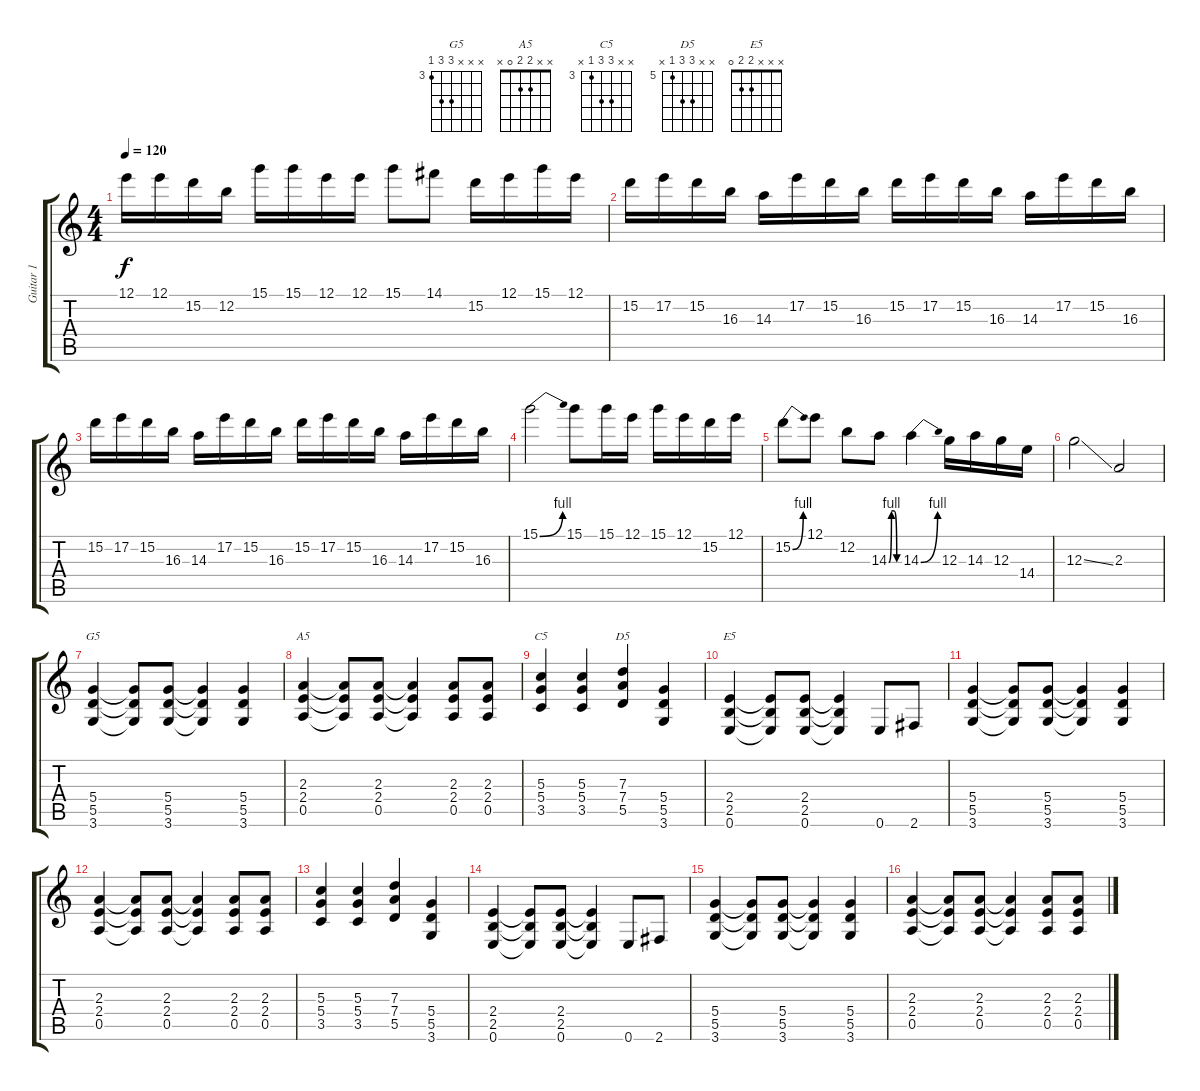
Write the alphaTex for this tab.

\track ("Guitar 1" "Guitar 1") {instrument distortionguitar}
\staff {score tabs}
\tuning (E4 B3 G3 D3 A2 E2) {hide}
\chord ("G5" x x x 5 5 3) {firstfret 3}
\chord ("A5" x x 2 2 0 x)
\chord ("C5" x x 5 5 3 x) {firstfret 3}
\chord ("D5" x x 7 7 5 x) {firstfret 5}
\chord ("E5" x x x 2 2 0)
\ts (4 4)
\tempo 120
\clef g2
\ks c
12.1.16{dy f} 12.1.16 15.2.16 12.2.16 15.1.16 15.1.16 12.1.16 12.1.16 15.1.8 14.1.8 15.2.16 12.1.16 15.1.16 12.1.16 |
15.2.16 17.2.16 15.2.16 16.3.16 14.3.16 17.2.16 15.2.16 16.3.16 15.2.16 17.2.16 15.2.16 16.3.16 14.3.16 17.2.16 15.2.16 16.3.16 |
15.2.16 17.2.16 15.2.16 16.3.16 14.3.16 17.2.16 15.2.16 16.3.16 15.2.16 17.2.16 15.2.16 16.3.16 14.3.16 17.2.16 15.2.16 16.3.16 |
15.1{be (bend 0 0 60 4)}.2 15.1.8 15.1.16 12.1.16 15.1.16 12.1.16 15.2.16 12.1.16 |
15.2{be (bend 0 0 60 4)}.8 12.1.8 12.2.8 14.3{be (custom 0 0 15 4 30 4 45 0 60 0)}.8 14.3{be (bend 0 0 60 4)}.4 12.3.16 14.3.16 12.3.16 14.4.16 |
12.3{ss}.2 2.3.2 |
(5.4 5.5 3.6).4{ch "G5"} (5.4{t} 5.5{t} 3.6{t}).8 (5.4 5.5 3.6).8 (5.4{t} 5.5{t} 3.6{t}).4 (5.4 5.5 3.6).4 |
(2.3 2.4 0.5).4{ch "A5"} (2.3{t} 2.4{t} 0.5{t}).8 (2.3 2.4 0.5).8 (2.3{t} 2.4{t} 0.5{t}).4 (2.3 2.4 0.5).8 (2.3 2.4 0.5).8 |
(5.3 5.4 3.5).4{ch "C5"} (5.3 5.4 3.5).4 (7.3 7.4 5.5).4{ch "D5"} (5.4 5.5 3.6).4 |
(2.4 2.5 0.6).4{ch "E5"} (2.4{t} 2.5{t} 0.6{t}).8 (2.4 2.5 0.6).8 (2.4{t} 2.5{t} 0.6{t}).4 0.6.8 2.6.8 |
(5.4 5.5 3.6).4 (5.4{t} 5.5{t} 3.6{t}).8 (5.4 5.5 3.6).8 (5.4{t} 5.5{t} 3.6{t}).4 (5.4 5.5 3.6).4 |
(2.3 2.4 0.5).4 (2.3{t} 2.4{t} 0.5{t}).8 (2.3 2.4 0.5).8 (2.3{t} 2.4{t} 0.5{t}).4 (2.3 2.4 0.5).8 (2.3 2.4 0.5).8 |
(5.3 5.4 3.5).4 (5.3 5.4 3.5).4 (7.3 7.4 5.5).4 (5.4 5.5 3.6).4 |
(2.4 2.5 0.6).4 (2.4{t} 2.5{t} 0.6{t}).8 (2.4 2.5 0.6).8 (2.4{t} 2.5{t} 0.6{t}).4 0.6.8 2.6.8 |
(5.4 5.5 3.6).4 (5.4{t} 5.5{t} 3.6{t}).8 (5.4 5.5 3.6).8 (5.4{t} 5.5{t} 3.6{t}).4 (5.4 5.5 3.6).4 |
(2.3 2.4 0.5).4 (2.3{t} 2.4{t} 0.5{t}).8 (2.3 2.4 0.5).8 (2.3{t} 2.4{t} 0.5{t}).4 (2.3 2.4 0.5).8 (2.3 2.4 0.5).8
